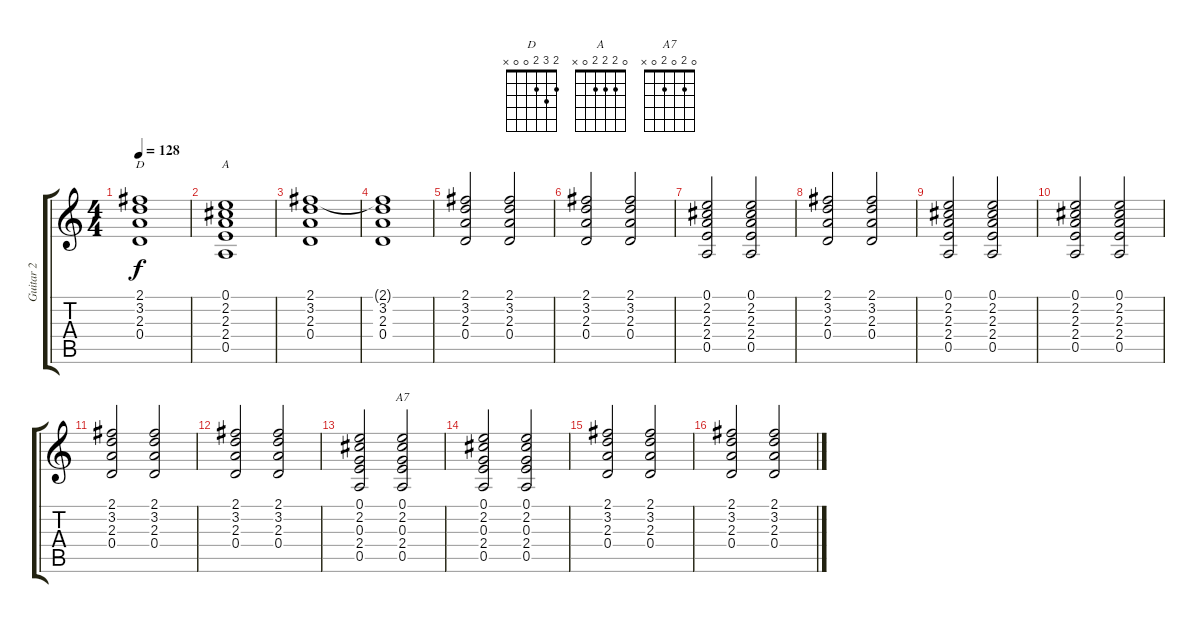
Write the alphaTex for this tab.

\track ("Guitar 2" "Guitar 2") {instrument acousticguitarsteel}
\staff {score tabs}
\tuning (E4 B3 G3 D3 A2 E2) {hide}
\chord ("D" 2 3 2 0 0 x)
\chord ("A" 0 2 2 2 0 x)
\chord ("A7" 0 2 0 2 0 x)
\ts (4 4)
\tempo 128
\clef g2
\ks c
(2.1 3.2 2.3 0.4).1{ch "D" dy f instrument acousticguitarsteel} |
(0.1 2.2 2.3 2.4 0.5).1{ch "A"} |
(2.1 3.2 2.3 0.4).1 |
(2.1{t} 3.2 2.3 0.4).1 |
(2.1 3.2 2.3 0.4).2 (2.1 3.2 2.3 0.4).2 |
(2.1 3.2 2.3 0.4).2 (2.1 3.2 2.3 0.4).2 |
(0.1 2.2 2.3 2.4 0.5).2 (0.1 2.2 2.3 2.4 0.5).2 |
(2.1 3.2 2.3 0.4).2 (2.1 3.2 2.3 0.4).2 |
(0.1 2.2 2.3 2.4 0.5).2 (0.1 2.2 2.3 2.4 0.5).2 |
(0.1 2.2 2.3 2.4 0.5).2 (0.1 2.2 2.3 2.4 0.5).2 |
(2.1 3.2 2.3 0.4).2 (2.1 3.2 2.3 0.4).2 |
(2.1 3.2 2.3 0.4).2 (2.1 3.2 2.3 0.4).2 |
(0.1 2.2 0.3 2.4 0.5).2 (0.1 2.2 0.3 2.4 0.5).2{ch "A7"} |
(0.1 2.2 0.3 2.4 0.5).2 (0.1 2.2 0.3 2.4 0.5).2 |
(2.1 3.2 2.3 0.4).2 (2.1 3.2 2.3 0.4).2 |
(2.1 3.2 2.3 0.4).2 (2.1 3.2 2.3 0.4).2
